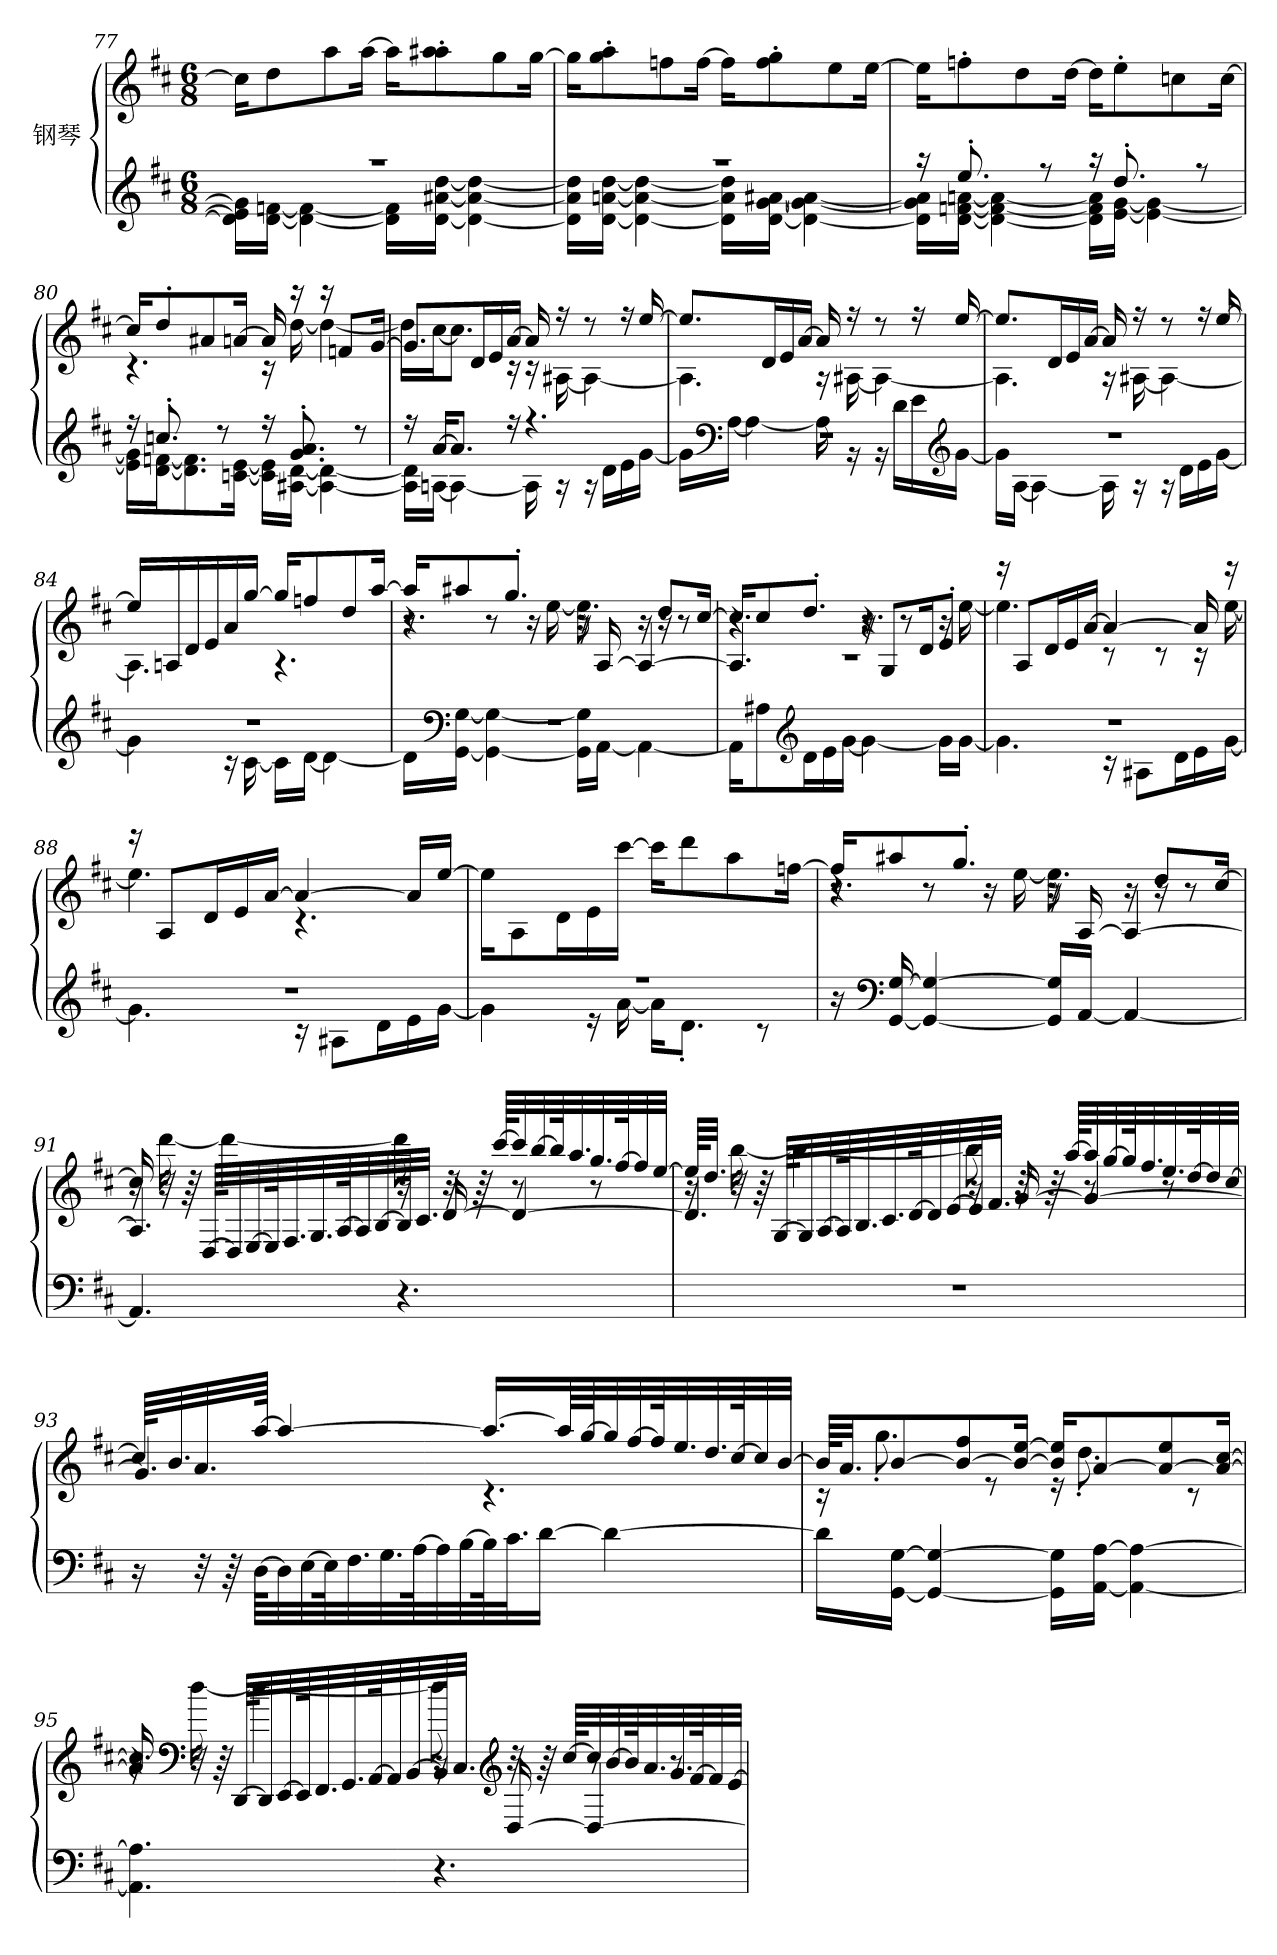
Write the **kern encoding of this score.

**kern	**kern
*part1	*part1
*staff2	*staff1
*I"钢琴	*
*clefG2	*clefG2
*k[f#c#]	*k[f#c#]
*M6/8	*M6/8
=77	=77
*^	*
2.r	16d\] 16e\] 16g\]LL	16cc#\KL]
.	[16d\ [16fn\JJ	8dd\
.	4d\_ 4f\_	.
.	.	8aa\
.	.	[16aa\Jk
.	16d\] 16f\]LL	16aa\KL]
.	[16d\ [16a#X\ [16dd\JJ	8aa\' 8aa#X\'
.	4d\_ 4a#\_ 4dd\_	.
.	.	8gg\
.	.	[16gg\Jk
!!LO:LB:g=z
=78	=78	=78
2.r	16d\] 16a#\] 16dd\]LL	16gg\KL]
.	[16d\ [16an\ [16dd\JJ	8gg\' 8aa\'
.	4d\_ 4a\_ 4dd\_	.
.	.	8ffn\
.	.	[16ff\Jk
.	16d\] 16a\] 16dd\]LL	16ff\KL]
.	[16d\ [16g\ [16a#X\JJ	8ff\' 8gg\'
.	4d\_ 4g\_ 4a#\_	.
.	.	8ee\
.	.	[16ee\Jk
=79	=79	=79
16r	16d\] 16g\] 16a#\]LL	16ee\KL]
8.ee'/	[16d\ [16fn\ [16an\JJ	8ffn'\
.	4d\_ 4f\_ 4a\_	.
.	.	8dd\
8r	.	.
.	.	[16dd\Jk
16r	16d\] 16f\] 16a\]LL	16dd\KL]
8.dd'/	[16e\ [16g\JJ	8ee'\
.	4e\_ 4g\_	.
.	.	8ccn\
8r	.	.
.	.	[16cc\Jk
=80	=80	=80
*	*	*^
16r	16e\] 16g\]LL	16cc/KL]	4.r
8.ccn'/	[16d\ [16fn\J	8dd'/	.
.	8.d\] 8.f\]	.	.
.	.	8a#X/	.
8r	.	.	.
.	[16cn\ [16e\Jk	[16an/Jk	.
16r	16c\] 16e\]LL	16a/]	16r
8.g/' 8.a/'	[16A#X\ [16d\JJ	16r	[16dd\
.	4A#\_ 4d\_	16r	4dd\_
.	.	8fn/L	.
8r	.	.	.
.	.	[16g/Jk	.
!!LO:LB:g=z	!!
=81	=81	=81	=81
16r	16A#\] 16d\]LL	8.g/L]	16dd\LL]
[16a/KL	[16An\JJ	.	[16cc#\J
8.a/J]	4A\_	.	8.cc#\J]
.	.	16d/L	.
.	.	16e/	.
16r	.	[16a/JJ	16r
4.r	16A\]	16a/]	16r
.	16r	16r	[16A#X\
.	16r	8r	4A#\_
.	16d\LL	.	.
.	16e\	16r	.
.	[16g\JJ	[16ee/	.
=82	=82	=82	=82
2.r	16g\LL]	8.ee/L]	4.A#\]
*clefF4	*	*	*
.	[16A\JJ	.	.
.	4A\_	.	.
.	.	16d/L	.
.	.	16e/	.
.	.	[16a/JJ	.
.	16A\]	16a/]	16r
.	16r	16r	[16A#X\
.	16r	8r	4A#\_
.	16d\LL	.	.
.	16e\	16r	.
*clefG2	*	*	*
.	[16g\JJ	[16ee/	.
!!LO:PB:g=z	!!
=83	=83	=83	=83
2.r	16g\LL]	8.ee/L]	4.A#\]
.	[16A\JJ	.	.
.	4A\_	.	.
.	.	16d/L	.
.	.	16e/	.
.	.	[16a/JJ	.
.	16A\]	16a/]	16r
.	16r	16r	[16A#X\
.	16r	8r	4A#\_
.	16d\LL	.	.
.	16e\	16r	.
.	[16g\JJ	[16ee/	.
=84	=84	=84	=84
2.r	4g\]	16ee/LL]	4.A#\]
.	.	16An/	.
.	.	16d/	.
.	.	16e/	.
.	16r	16a/	.
.	[16c#\	[16gg/JJ	.
.	16c#\LL]	16gg/KL]	4.r
.	[16d\JJ	8ffn/	.
.	4d\_	.	.
.	.	8dd/	.
.	.	[16aa/Jk	.
!!LO:LB:g=z
=85	=85	=85	=85
*	*	*	*^
2.r	16d\LL]	16aa/KL]	8r	4.r
*clefF4	*	*	*	*
.	[16GG\ [16G\JJ	8aa#X/	.	.
.	4GG\_ 4G\_	.	8r	.
.	.	8.gg'/J	.	.
.	.	.	16r	.
.	.	.	[16ee\	.
.	16GG\] 16G\]LL	8r	8.ee\]	16r
.	[16AA\JJ	.	.	[16A/
.	4AA\_	16r	.	4A/_
.	.	8dd/L	16r	.
.	.	.	8r	.
.	.	[16cc#/Jk	.	.
=86	=86	=86	=86	=86
2.r	16AA\KL]	16cc#/KL]	4.r	4.A/]
.	8A#X\	8cc#/	.	.
*clefG2	*	*	*	*
.	16d\L	8.dd'/J	.	.
.	16e\	.	.	.
.	[16g\JJ	.	.	.
.	4g\_	16r	8r	4.r
.	.	8G/L	.	.
.	.	.	8r	.
.	.	16d/K	.	.
.	16g\LL]	8e'/J	16r	.
.	[16g\JJ	.	[16ee\	.
*	*	*	*v	*v
=87	=87	=87	=87
2.r	4.g\]	16r	4.ee\]
.	.	8A/L	.
.	.	16d/L	.
.	.	16e/	.
.	.	[16a/JJ	.
.	16r	4a/_	8r
.	8A#X\L	.	.
.	.	.	8r
.	16d\L	.	.
.	16e\	16a/]	16r
.	[16g\JJ	16r	[16ee\
!!LO:LB:g=z	!!
=88	=88	=88	=88
2.r	4.g\]	16r	4.ee\]
.	.	8A/L	.
.	.	16d/L	.
.	.	16e/	.
.	.	[16a/JJ	.
.	16r	4a/_	4.r
.	8A#X\L	.	.
.	16d\L	.	.
.	16e\	16a/LL]	.
.	[16g\JJ	[16ee/JJ	.
*	*	*v	*v
=89	=89	=89
2.r	4g\]	16ee\KL]
.	.	8A\
.	.	16d\L
.	16r	16e\
.	[16a\	[16ccc#\JJ
.	16a\KL]	16ccc#\KL]
.	8.d'\J	8ddd\
.	.	8aa\
.	8r	.
.	.	[16ffn\Jk
*v	*v	*
=90	=90
*	*^
*	*	*^
16r	16ff/KL]	8r	4.r
*clefF4	*	*	*
[16GG/ [16G/	8aa#X/	.	.
4GG/_ 4G/_	.	8r	.
.	8.gg'/J	.	.
.	.	16r	.
.	.	[16ee\	.
16GG/] 16G/]LL	8r	8.ee\]	16r
[16AA/JJ	.	.	[16A/
4AA/_	16r	.	4A/_
.	8dd/L	16r	.
.	.	8r	.
.	[16cc#/Jk	.	.
!!LO:LB:g=z	!!	!!
=91	=91	=91	=91
4.AA/]	16cc#/]	16r	4.A/]
.	32r	[16ddd\	.
.	64r	.	.
.	[64D/KLLL	.	.
.	32D/]	4ddd\_	.
.	[32E/	.	.
.	64E/K]	.	.
.	32.F#/	.	.
.	32.G/	.	.
.	[64A/K	.	.
.	32A/]	.	.
.	[32B/	.	.
4.r	64B/K]	8ddd\]	16r
.	32.c#/JJJ	.	.
.	32r	.	[16d/
.	64r	.	.
.	[64ccc#/KLLL	.	.
.	32ccc#/]	8r	4d/_
.	[32bb/	.	.
.	64bb/K]	.	.
.	32.aa/	.	.
.	32.gg/	8r	.
.	[64ff#/K	.	.
.	32ff#/]	.	.
.	[32ee/JJJ	.	.
!!LO:LB:g=z	!!	!!
=92	=92	=92	=92
2.r	64ee/KLLL]	16r	4.d/]
.	32.dd/JJJ	.	.
.	32r	[16bb\	.
.	64r	.	.
.	[64G/KLLL	.	.
.	32G/]	4bb\_	.
.	[32A/	.	.
.	64A/K]	.	.
.	32.B/	.	.
.	32.c#/	.	.
.	[64d/K	.	.
.	32d/]	.	.
.	[32e/	.	.
.	64e/K]	8bb\]	16r
.	32.f#/JJJ	.	.
.	32r	.	[16g/
.	64r	.	.
.	[64aa/KLLL	.	.
.	32aa/]	8r	4g/_
.	[32gg/	.	.
.	64gg/K]	.	.
.	32.ff#/	.	.
.	32.ee/	8r	.
.	[64dd/K	.	.
.	32dd/]	.	.
.	[32cc#/JJJ	.	.
*	*	*v	*v
!!LO:LB:g=z
=93	=93	=93
16r	64cc#/KLLL]	4.g/]
.	32.b/	.
32r	32.a/	.
64r	.	.
[64D\KLLL	[64aa/JJJk	.
32D\]	4aa/_	.
[32E\	.	.
64E\K]	.	.
32.F#\	.	.
32.G\	.	.
[64A\K	.	.
32A\]	.	.
[32B\	.	.
64B\K]	16.aa/LL_	4.r
32.c#\J	.	.
[16d\JJ	.	.
.	64aa/LL]	.
.	[64gg/J	.
4d\_	32gg/]	.
.	[32ff#/	.
.	64ff#/K]	.
.	32.ee/	.
.	32.dd/	.
.	[64cc#/K	.
.	32cc#/]	.
.	[32b/JJJ	.
!!LO:PB:g=z	!!
=94	=94	=94
16d\LL]	64b/KLLL]	16r
.	32.a/JJ	.
[16GG\ [16G\JJ	[8b/	8.gg'\
4GG/_ 4G/_	.	.
.	8b/_ 8ff#/	.
.	.	8r
.	16b/_ [16ee/Jk	.
16GG\] 16G\]LL	16b/] 16ee/]KL	16r
[16AA\ [16A\JJ	[8a/	8.dd'\
4AA\_ 4A\_	.	.
.	8a/_ 8ee/	.
.	.	8r
.	16a/_ [16cc#/Jk	.
!!LO:LB:g=z
=95	=95	=95
*	*	*^
4.AA\] 4.A\]	16a/] 16cc#/]	16r	4.r
*	*clefF4	*	*
.	32r	[16dd\	.
.	64r	.	.
.	[64DD/KLLL	.	.
.	32DD/]	4dd\_	.
.	[32EE/	.	.
.	64EE/K]	.	.
.	32.FF#/	.	.
.	32.GG/	.	.
.	[64AA/K	.	.
.	32AA/]	.	.
.	[32BB/	.	.
4.r	64BB/K]	8dd\]	16r
.	32.C#/JJJ	.	.
*	*clefG2	*	*
.	32r	.	[16D/
.	64r	.	.
.	[64cc#/KLLL	.	.
.	32cc#/]	8r	4D/_
.	[32b/	.	.
.	64b/K]	.	.
.	32.a/	.	.
.	32.g/	8r	.
.	[64f#/K	.	.
.	32f#/]	.	.
.	[32e/JJJ	.	.
*	*v	*v	*v
=	=
*-	*-
